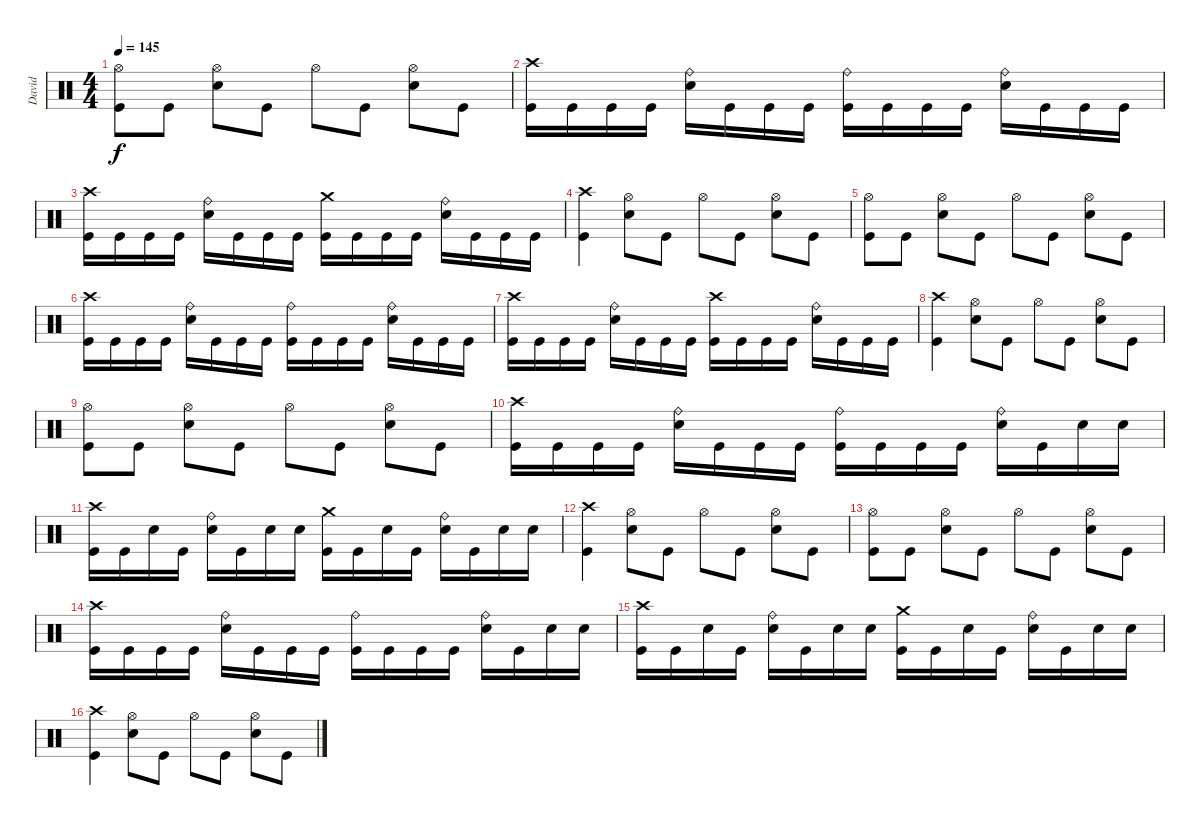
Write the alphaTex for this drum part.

\track ("David" "David") {instrument percussion}
\staff {score}
\articulation defaults
\ts (4 4)
\tempo 145
\clef neutral
\ks c
("Hi-Hat (open)" "Kick (hit)").8{dy f} "Kick (hit)".8 ("Hi-Hat (open)" "Electric Snare (hit)").8 "Kick (hit)".8 "Hi-Hat (open)".8 "Kick (hit)".8 ("Hi-Hat (open)" "Electric Snare (hit)").8 "Kick (hit)".8 |
("Crash high (hit)" "Kick (hit)").16 "Kick (hit)".16 "Kick (hit)".16 "Kick (hit)".16 ("Ride (bell)" "Electric Snare (hit)").16 "Kick (hit)".16 "Kick (hit)".16 "Kick (hit)".16 ("Ride (bell)" "Kick (hit)").16 "Kick (hit)".16 "Kick (hit)".16 "Kick (hit)".16 ("Ride (bell)" "Electric Snare (hit)").16 "Kick (hit)".16 "Kick (hit)".16 "Kick (hit)".16 |
("Crash high (hit)" "Kick (hit)").16 "Kick (hit)".16 "Kick (hit)".16 "Kick (hit)".16 ("Ride (bell)" "Electric Snare (hit)").16 "Kick (hit)".16 "Kick (hit)".16 "Kick (hit)".16 ("Crash medium (hit)" "Kick (hit)").16 "Kick (hit)".16 "Kick (hit)".16 "Kick (hit)".16 ("Ride (bell)" "Electric Snare (hit)").16 "Kick (hit)".16 "Kick (hit)".16 "Kick (hit)".16 |
("Crash high (hit)" "Kick (hit)").4 ("Hi-Hat (open)" "Electric Snare (hit)").8 "Kick (hit)".8 "Hi-Hat (open)".8 "Kick (hit)".8 ("Hi-Hat (open)" "Electric Snare (hit)").8 "Kick (hit)".8 |
("Hi-Hat (open)" "Kick (hit)").8 "Kick (hit)".8 ("Hi-Hat (open)" "Electric Snare (hit)").8 "Kick (hit)".8 "Hi-Hat (open)".8 "Kick (hit)".8 ("Hi-Hat (open)" "Electric Snare (hit)").8 "Kick (hit)".8 |
("Crash high (hit)" "Kick (hit)").16 "Kick (hit)".16 "Kick (hit)".16 "Kick (hit)".16 ("Ride (bell)" "Electric Snare (hit)").16 "Kick (hit)".16 "Kick (hit)".16 "Kick (hit)".16 ("Ride (bell)" "Kick (hit)").16 "Kick (hit)".16 "Kick (hit)".16 "Kick (hit)".16 ("Ride (bell)" "Electric Snare (hit)").16 "Kick (hit)".16 "Kick (hit)".16 "Kick (hit)".16 |
("Crash high (hit)" "Kick (hit)").16 "Kick (hit)".16 "Kick (hit)".16 "Kick (hit)".16 ("Ride (bell)" "Electric Snare (hit)").16 "Kick (hit)".16 "Kick (hit)".16 "Kick (hit)".16 ("Crash high (hit)" "Kick (hit)").16 "Kick (hit)".16 "Kick (hit)".16 "Kick (hit)".16 ("Ride (bell)" "Electric Snare (hit)").16 "Kick (hit)".16 "Kick (hit)".16 "Kick (hit)".16 |
("Crash high (hit)" "Kick (hit)").4 ("Hi-Hat (open)" "Electric Snare (hit)").8 "Kick (hit)".8 "Hi-Hat (open)".8 "Kick (hit)".8 ("Hi-Hat (open)" "Electric Snare (hit)").8 "Kick (hit)".8 |
("Hi-Hat (open)" "Kick (hit)").8 "Kick (hit)".8 ("Hi-Hat (open)" "Electric Snare (hit)").8 "Kick (hit)".8 "Hi-Hat (open)".8 "Kick (hit)".8 ("Hi-Hat (open)" "Electric Snare (hit)").8 "Kick (hit)".8 |
("Crash high (hit)" "Kick (hit)").16 "Kick (hit)".16 "Kick (hit)".16 "Kick (hit)".16 ("Ride (bell)" "Electric Snare (hit)").16 "Kick (hit)".16 "Kick (hit)".16 "Kick (hit)".16 ("Ride (bell)" "Kick (hit)").16 "Kick (hit)".16 "Kick (hit)".16 "Kick (hit)".16 ("Ride (bell)" "Electric Snare (hit)").16 "Kick (hit)".16 "Electric Snare (hit)".16 "Electric Snare (hit)".16 |
("Crash high (hit)" "Kick (hit)").16 "Kick (hit)".16 "Electric Snare (hit)".16 "Kick (hit)".16 ("Ride (bell)" "Electric Snare (hit)").16 "Kick (hit)".16 "Electric Snare (hit)".16 "Electric Snare (hit)".16 ("Crash medium (hit)" "Kick (hit)").16 "Kick (hit)".16 "Electric Snare (hit)".16 "Kick (hit)".16 ("Ride (bell)" "Electric Snare (hit)").16 "Kick (hit)".16 "Electric Snare (hit)".16 "Electric Snare (hit)".16 |
("Crash high (hit)" "Kick (hit)").4 ("Hi-Hat (open)" "Electric Snare (hit)").8 "Kick (hit)".8 "Hi-Hat (open)".8 "Kick (hit)".8 ("Hi-Hat (open)" "Electric Snare (hit)").8 "Kick (hit)".8 |
("Hi-Hat (open)" "Kick (hit)").8 "Kick (hit)".8 ("Hi-Hat (open)" "Electric Snare (hit)").8 "Kick (hit)".8 "Hi-Hat (open)".8 "Kick (hit)".8 ("Hi-Hat (open)" "Electric Snare (hit)").8 "Kick (hit)".8 |
("Crash high (hit)" "Kick (hit)").16 "Kick (hit)".16 "Kick (hit)".16 "Kick (hit)".16 ("Ride (bell)" "Electric Snare (hit)").16 "Kick (hit)".16 "Kick (hit)".16 "Kick (hit)".16 ("Ride (bell)" "Kick (hit)").16 "Kick (hit)".16 "Kick (hit)".16 "Kick (hit)".16 ("Ride (bell)" "Electric Snare (hit)").16 "Kick (hit)".16 "Electric Snare (hit)".16 "Electric Snare (hit)".16 |
("Crash high (hit)" "Kick (hit)").16 "Kick (hit)".16 "Electric Snare (hit)".16 "Kick (hit)".16 ("Ride (bell)" "Electric Snare (hit)").16 "Kick (hit)".16 "Electric Snare (hit)".16 "Electric Snare (hit)".16 ("Crash medium (hit)" "Kick (hit)").16 "Kick (hit)".16 "Electric Snare (hit)".16 "Kick (hit)".16 ("Ride (bell)" "Electric Snare (hit)").16 "Kick (hit)".16 "Electric Snare (hit)".16 "Electric Snare (hit)".16 |
("Crash high (hit)" "Kick (hit)").4 ("Hi-Hat (open)" "Electric Snare (hit)").8 "Kick (hit)".8 "Hi-Hat (open)".8 "Kick (hit)".8 ("Hi-Hat (open)" "Electric Snare (hit)").8 "Kick (hit)".8
